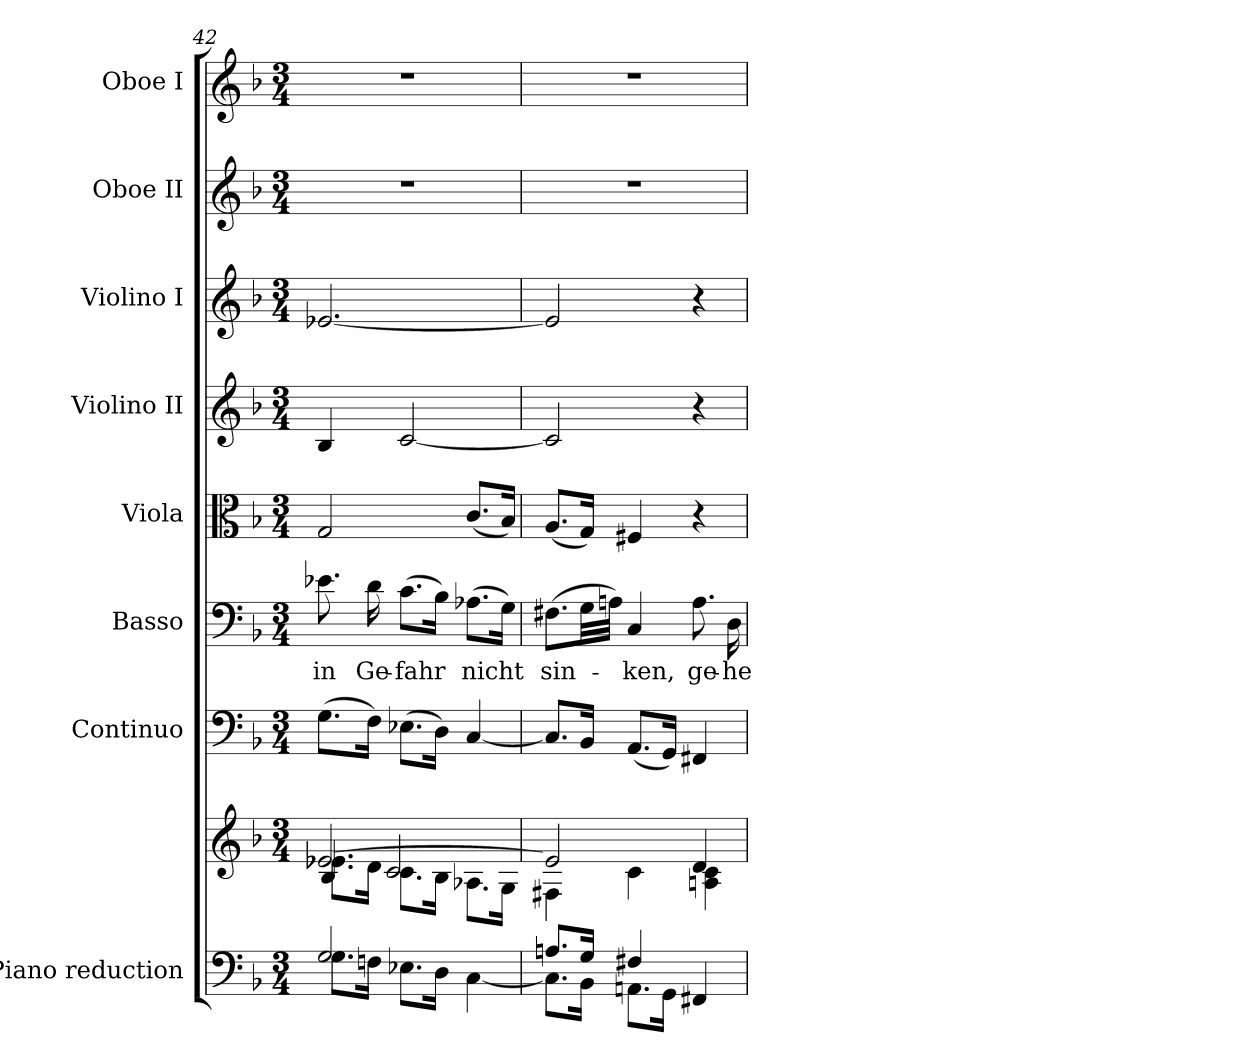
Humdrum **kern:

**kern	**kern	**kern	**kern	**text	**kern	**kern	**kern	**kern	**kern
*part8	*part8	*part7	*part6	*part6	*part5	*part4	*part3	*part2	*part1
*staff9	*staff8	*staff7	*staff6	*staff6	*staff5	*staff4	*staff3	*staff2	*staff1
*I"Piano reduction	*	*I"Continuo	*I"Basso	*	*I"Viola	*I"Violino II	*I"Violino I	*I"Oboe II	*I"Oboe I
*I'Pno	*	*	*	*	*	*	*	*I'Ob	*I'Ob
!!LO:PB:g=z
*clefF4	*clefG2	*clefF4	*clefF4	*	*clefC3	*clefG2	*clefG2	*clefG2	*clefG2
*k[b-]	*k[b-]	*k[b-]	*k[b-]	*	*k[b-]	*k[b-]	*k[b-]	*k[b-]	*k[b-]
*M3/4	*M3/4	*M3/4	*M3/4	*	*M3/4	*M3/4	*M3/4	*M3/4	*M3/4
=42	=42	=42	=42	=42	=42	=42	=42	=42	=42
*^	*^	*	*	*	*	*	*	*	*
*	*	*	*^	*	*	*	*	*	*	*	*
!	!	!	!	!	!	!	!LO:LY:b	!	!	!	!	!
2.G/	8.G\L	[2.e-X/	8.e-\L	4B-/	(8.G\L	8.e-X\	in	2G/	4B-/	[2.e-X/	2.r	2.r
!	!	!	!	!	!	!	!LO:LY:b	!	!	!	!	!
.	16Fn\Jk	.	16d\Jk	.	16F\Jk)	16d\	Ge-	.	.	.	.	.
!	!	!	!	!	!	!	!LO:LY:b	!	!	!	!	!
.	8.E-X\L	.	8.c\L	2c/	(8.E-X\L	(8.c\L	-fahr	.	[2c/	.	.	.
.	16D\Jk	.	16B-\Jk	.	16D\Jk)	16B-\Jk)	.	.	.	.	.	.
!	!	!	!	!	!	!	!LO:LY:b	!	!	!	!	!
.	[4C\	.	8.A-X\L	.	[4C/	(8.A-X\L	nicht	(8.c/L	.	.	.	.
.	.	.	16G\Jk	.	.	16G\Jk)	.	16B-/Jk)	.	.	.	.
*	*	*	*v	*v	*	*	*	*	*	*	*	*
=43	=43	=43	=43	=43	=43	=43	=43	=43	=43	=43	=43
!	!	!	!	!	!	!LO:LY:b	!	!	!	!	!
8.An/L	8.C\L]	2e-/]	4F#X\	8.C/L]	(8.F#X\L	sin-	(8.A/L	2c/]	2e-/]	2.r	2.r
16G/Jk	16BB-\Jk	.	.	16BB-/Jk	32G\LL	.	16G/Jk)	.	.	.	.
.	.	.	.	.	32An\JJJ)	.	.	.	.	.	.
!	!	!	!	!	!	!LO:LY:b	!	!	!	!	!
4F#X/	8.AAn\L	.	4c\	(8.AA/L	4C/	-ken,	4F#X/	.	.	.	.
.	16GG\Jk	.	.	16GG/Jk)	.	.	.	.	.	.	.
!	!	!	!	!	!	!LO:LY:b	!	!	!	!	!
4FF#X/	4ryy	4d/	4An\ 4c\	4FF#X/	8.A\	ge-	4r	4r	4r	.	.
!	!	!	!	!	!	!LO:LY:b	!	!	!	!	!
.	.	.	.	.	16D\	-he	.	.	.	.	.
*v	*v	*	*	*	*	*	*	*	*	*	*
*	*v	*v	*	*	*	*	*	*	*	*
=	=	=	=	=	=	=	=	=	=
*-	*-	*-	*-	*-	*-	*-	*-	*-	*-
